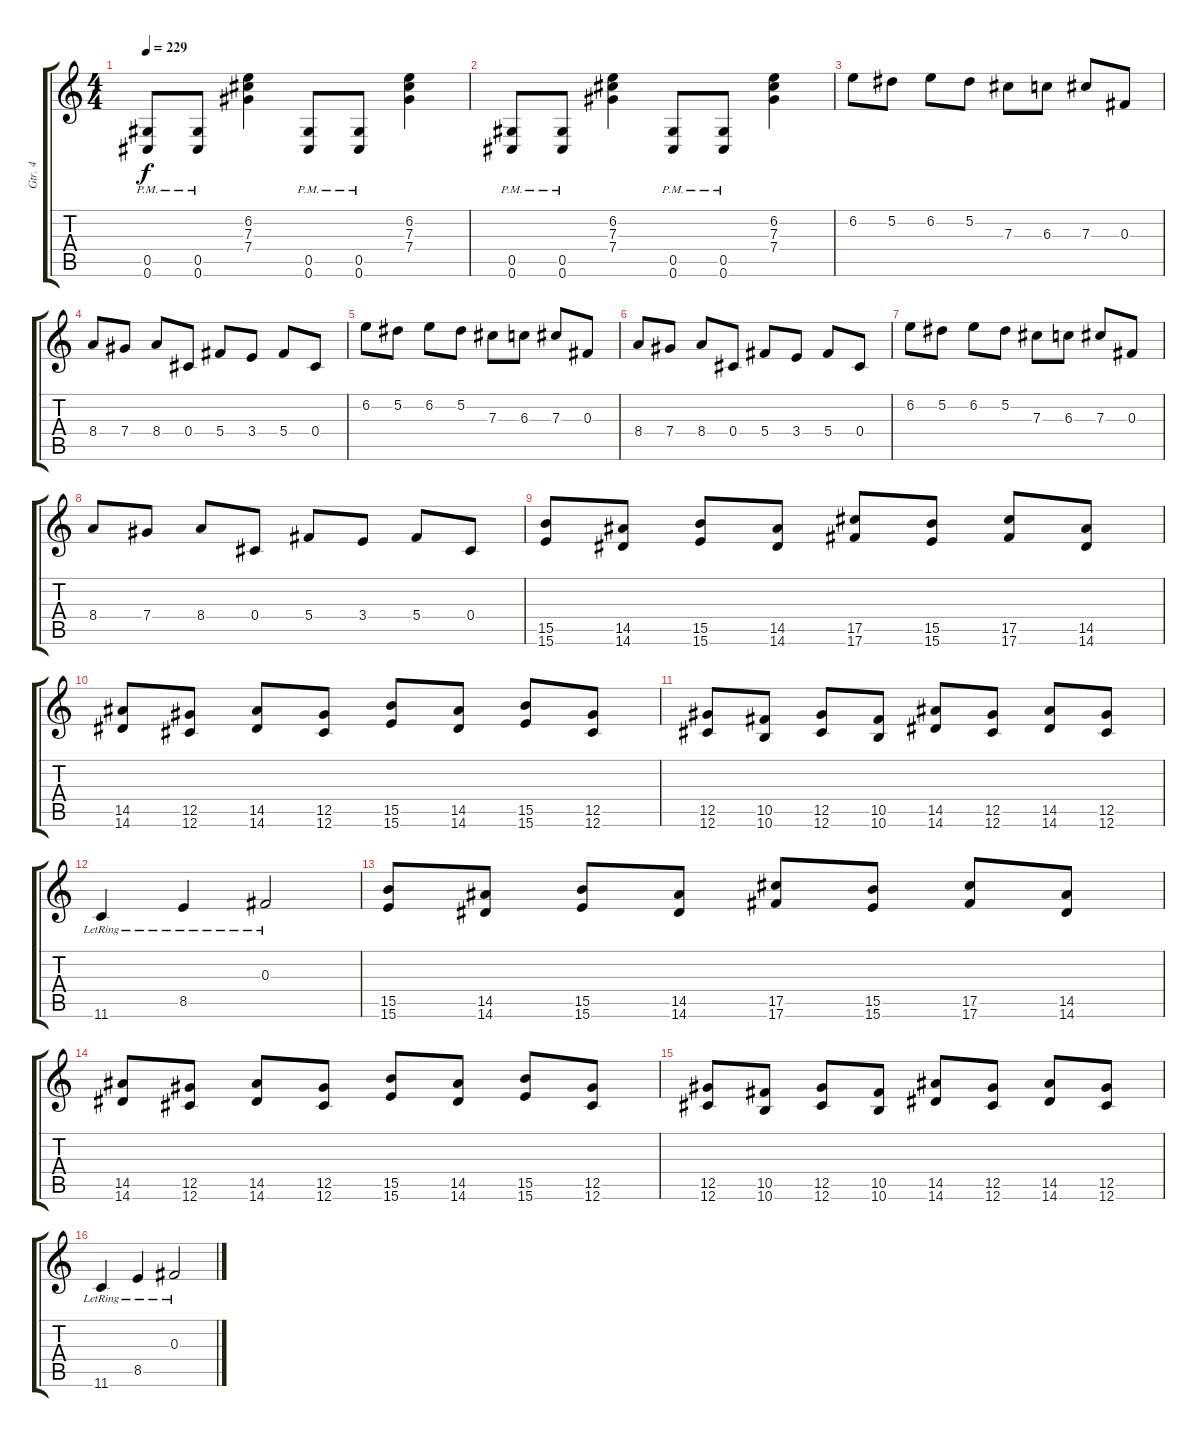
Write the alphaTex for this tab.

\track ("Gtr. 4" "Gtr. 4") {instrument acousticbass}
\staff {score tabs}
\tuning (Eb4 Bb3 Gb3 Db3 Ab2 Db2) {hide}
\ts (4 4)
\tempo 229
\clef g2
\ks c
(0.5{pm} 0.6{pm}).8{dy f} (0.5{pm} 0.6{pm}).8 (6.2 7.3 7.4).4 (0.5{pm} 0.6{pm}).8 (0.5{pm} 0.6{pm}).8 (6.2 7.3 7.4).4 |
(0.5{pm} 0.6{pm}).8 (0.5{pm} 0.6{pm}).8 (6.2 7.3 7.4).4 (0.5{pm} 0.6{pm}).8 (0.5{pm} 0.6{pm}).8 (6.2 7.3 7.4).4 |
6.2.8 5.2.8 6.2.8 5.2.8 7.3.8 6.3.8 7.3.8 0.3.8 |
8.4.8 7.4.8 8.4.8 0.4.8 5.4.8 3.4.8 5.4.8 0.4.8 |
6.2.8 5.2.8 6.2.8 5.2.8 7.3.8 6.3.8 7.3.8 0.3.8 |
8.4.8 7.4.8 8.4.8 0.4.8 5.4.8 3.4.8 5.4.8 0.4.8 |
6.2.8 5.2.8 6.2.8 5.2.8 7.3.8 6.3.8 7.3.8 0.3.8 |
8.4.8 7.4.8 8.4.8 0.4.8 5.4.8 3.4.8 5.4.8 0.4.8 |
(15.5 15.6).8 (14.5 14.6).8 (15.5 15.6).8 (14.5 14.6).8 (17.5 17.6).8 (15.5 15.6).8 (17.5 17.6).8 (14.5 14.6).8 |
(14.5 14.6).8 (12.5 12.6).8 (14.5 14.6).8 (12.5 12.6).8 (15.5 15.6).8 (14.5 14.6).8 (15.5 15.6).8 (12.5 12.6).8 |
(12.5 12.6).8 (10.5 10.6).8 (12.5 12.6).8 (10.5 10.6).8 (14.5 14.6).8 (12.5 12.6).8 (14.5 14.6).8 (12.5 12.6).8 |
11.6{lr}.4 8.5{lr}.4 0.3{lr}.2 |
(15.5 15.6).8 (14.5 14.6).8 (15.5 15.6).8 (14.5 14.6).8 (17.5 17.6).8 (15.5 15.6).8 (17.5 17.6).8 (14.5 14.6).8 |
(14.5 14.6).8 (12.5 12.6).8 (14.5 14.6).8 (12.5 12.6).8 (15.5 15.6).8 (14.5 14.6).8 (15.5 15.6).8 (12.5 12.6).8 |
(12.5 12.6).8 (10.5 10.6).8 (12.5 12.6).8 (10.5 10.6).8 (14.5 14.6).8 (12.5 12.6).8 (14.5 14.6).8 (12.5 12.6).8 |
11.6{lr}.4 8.5{lr}.4 0.3{lr}.2
